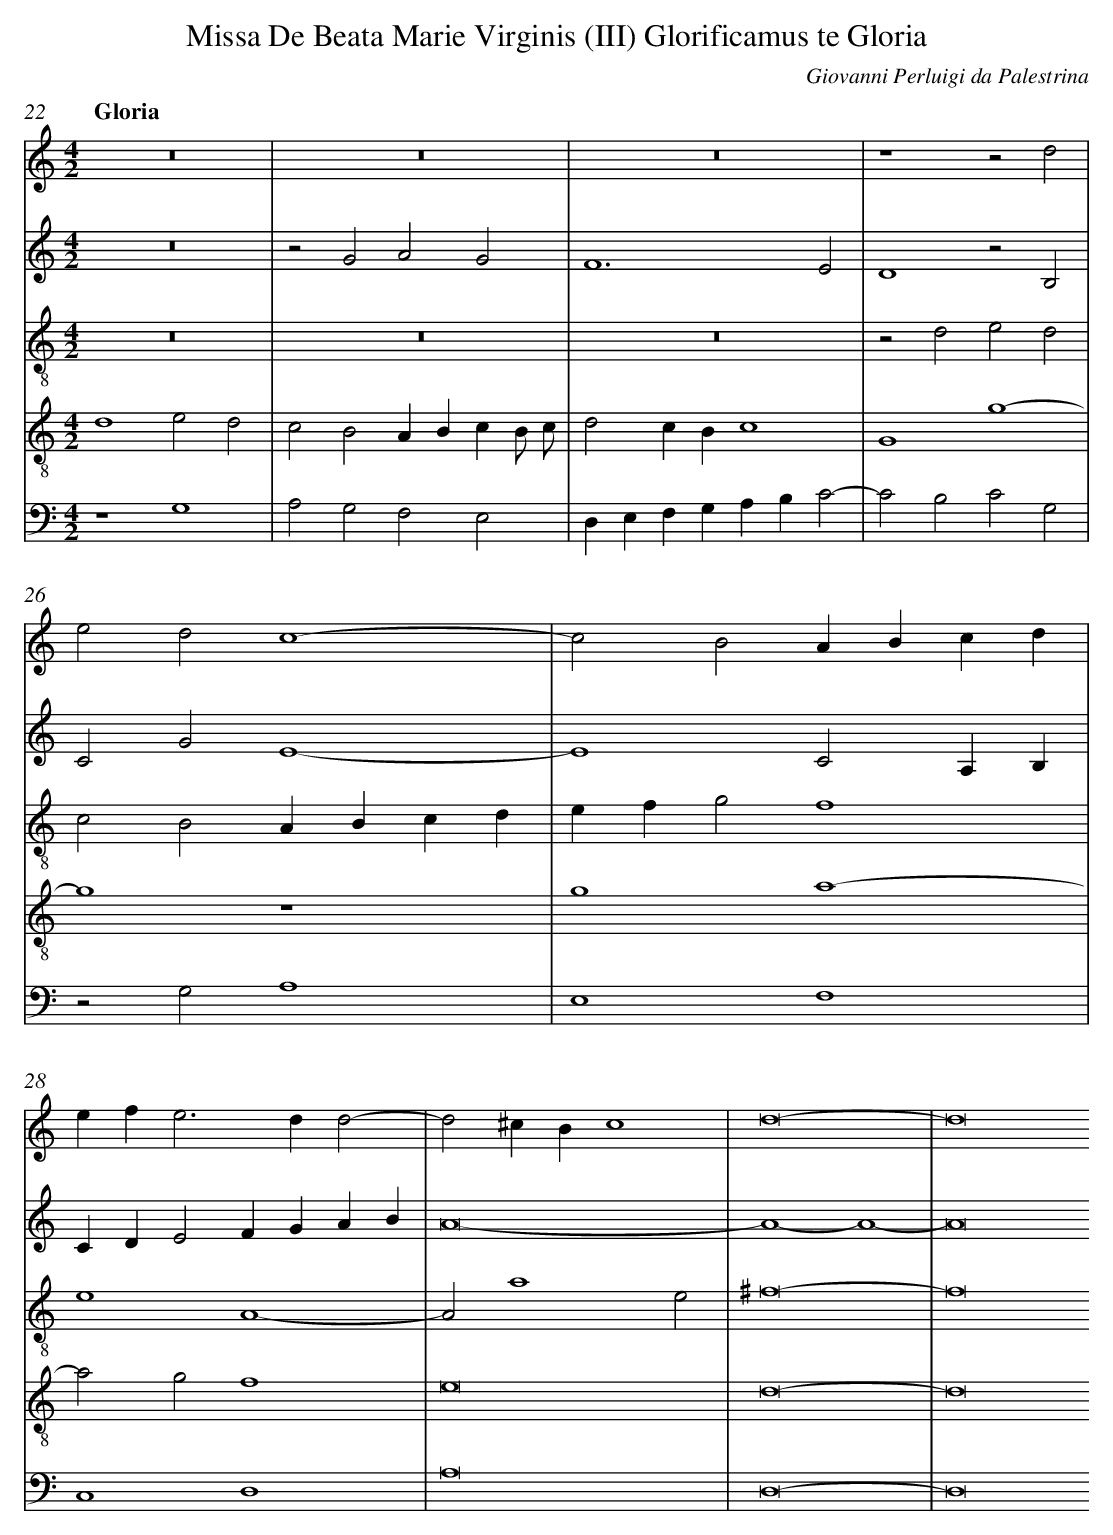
X:1
T: Missa De Beata Marie Virginis (III) Glorificamus te Gloria
C: Giovanni Perluigi da Palestrina
L: 1/4
M: 4/2
Q: "Gloria"
V: 1 clef=treble
V: 2 clef=treble
V: 3 clef=treble-8
V: 4 clef=treble-8
V: 5 clef=bass
K: C
[V:1] z8 |
[V:2] z8 |
[V:3] z8 |
[V:4] d4e2d2 |
[V:5] z4G,4 |
[V:1] z8 |
[V:2] z2G2A2G2 |
[V:3] z8 |
[V:4] c2B2ABcB/ c/ |
[V:5] A,2G,2F,2E,2 |
[V:1] z8 |
[V:2] F6E2 |
[V:3] z8 |
[V:4] d2cBc4 |
[V:5] D,E,F,G,A,B,C2- |
[V:1] z4z2d2 |
[V:2] D4z2B,2 |
[V:3] z2d2e2d2 |
[V:4] G4g4- |
[V:5] C2B,2C2G,2 |
[V:1] e2d2c4- |
[V:2] C2G2E4- |
[V:3] c2B2ABcd |
[V:4] g4z4 |
[V:5] z2G,2A,4 |
[V:1] c2B2ABcd |
[V:2] E4C2A,B, |
[V:3] efg2f4 |
[V:4] g4a4- |
[V:5] E,4F,4 |
[V:1] ef2<e2dd2- |
[V:2] CDE2FGAB |
[V:3] e4A4- |
[V:4] a2g2f4 |
[V:5] C,4D,4 |
[V:1] d2^cBc4 |
[V:2] A8- |
[V:3] A2a4e2 |
[V:4] e8 |
[V:5] A,8 |
[V:1] d8- |
[V:2] A4-A4- |
[V:3] ^f8- |
[V:4] d8- |
[V:5] D,8- |
[V:1] d8
[V:2] A8
[V:3] f8
[V:4] d8
[V:5] D,8
